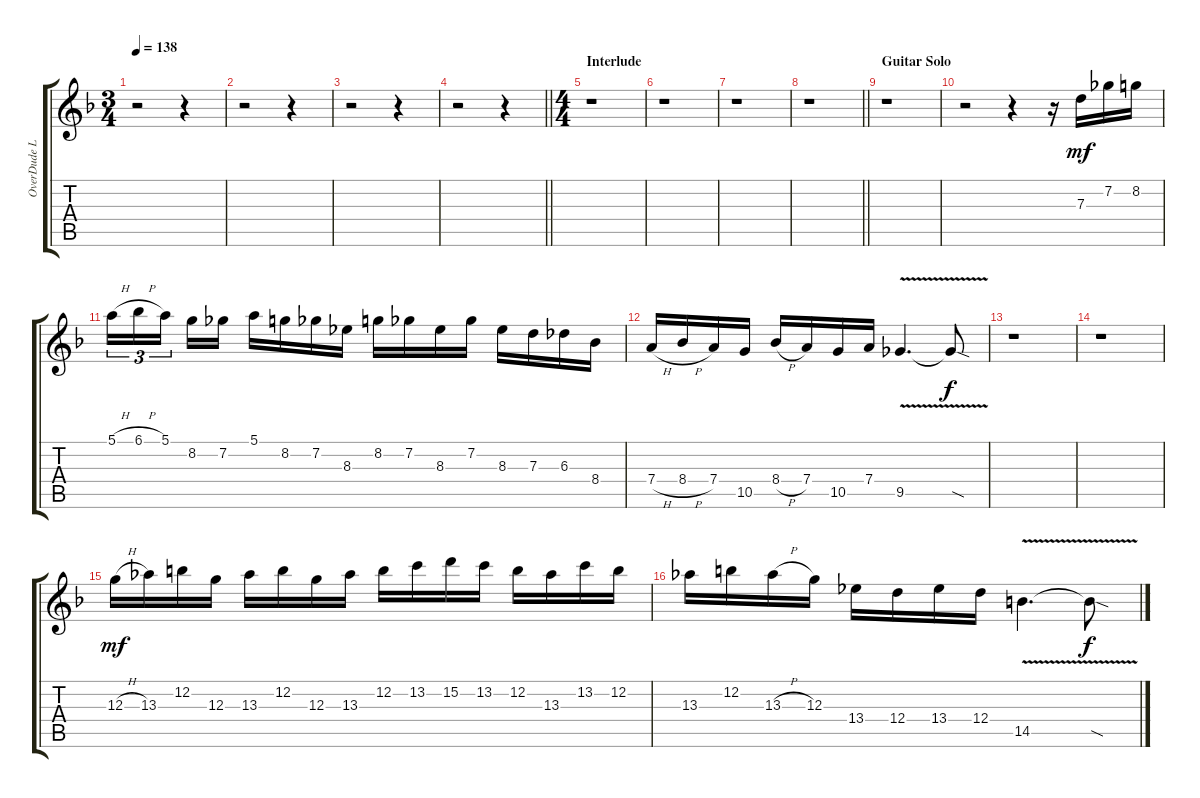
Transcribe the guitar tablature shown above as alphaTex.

\track ("OverDude Lead" "OverDude L") {instrument overdrivenguitar}
\staff {score tabs}
\tuning (E4 B3 G3 D3 A2 D2) {hide}
\ts (3 4)
\tempo 138
\clef g2
\ks f
r.2{dy mf} r.4 |
r.2 r.4 |
r.2 r.4 |
\barLineRight lightlight
r.2 r.4 |
\ts (4 4)
\section ("" "Interlude")
r.1 |
r.1 |
r.1 |
\barLineRight lightlight
r.1 |
\section ("" "Guitar Solo")
r.1 |
r.2 r.4 r.16 7.3.16 7.2.16 8.2.16 |
5.1{h}.16{tu (3 2)} 6.1{h}.16{tu (3 2)} 5.1.16{tu (3 2) beam splitsecondary} 8.2.16 7.2.16 5.1.16 8.2.16 7.2.16 8.3.16 8.2.16 7.2.16 8.3.16 7.2.16 8.3.16 7.3.16 6.3.16 8.4.16 |
7.4{h}.16 8.4{h}.16 7.4.16 10.5.16 8.4{h}.16 7.4.16 10.5.16 7.4.16 9.5{v}.4{d} 9.5{sod t}.8{dy f} |
r.1 |
r.1 |
12.3{h}.16{dy mf} 13.3.16 12.2.16 12.3.16 13.3.16 12.2.16 12.3.16 13.3.16 12.2.16 13.2.16 15.2.16 13.2.16 12.2.16 13.3.16 13.2.16 12.2.16 |
13.3.16 12.2.16 13.3{h}.16 12.3.16 13.4.16 12.4.16 13.4.16 12.4.16 14.5{v}.4{d} 14.5{sod t}.8{dy f}
